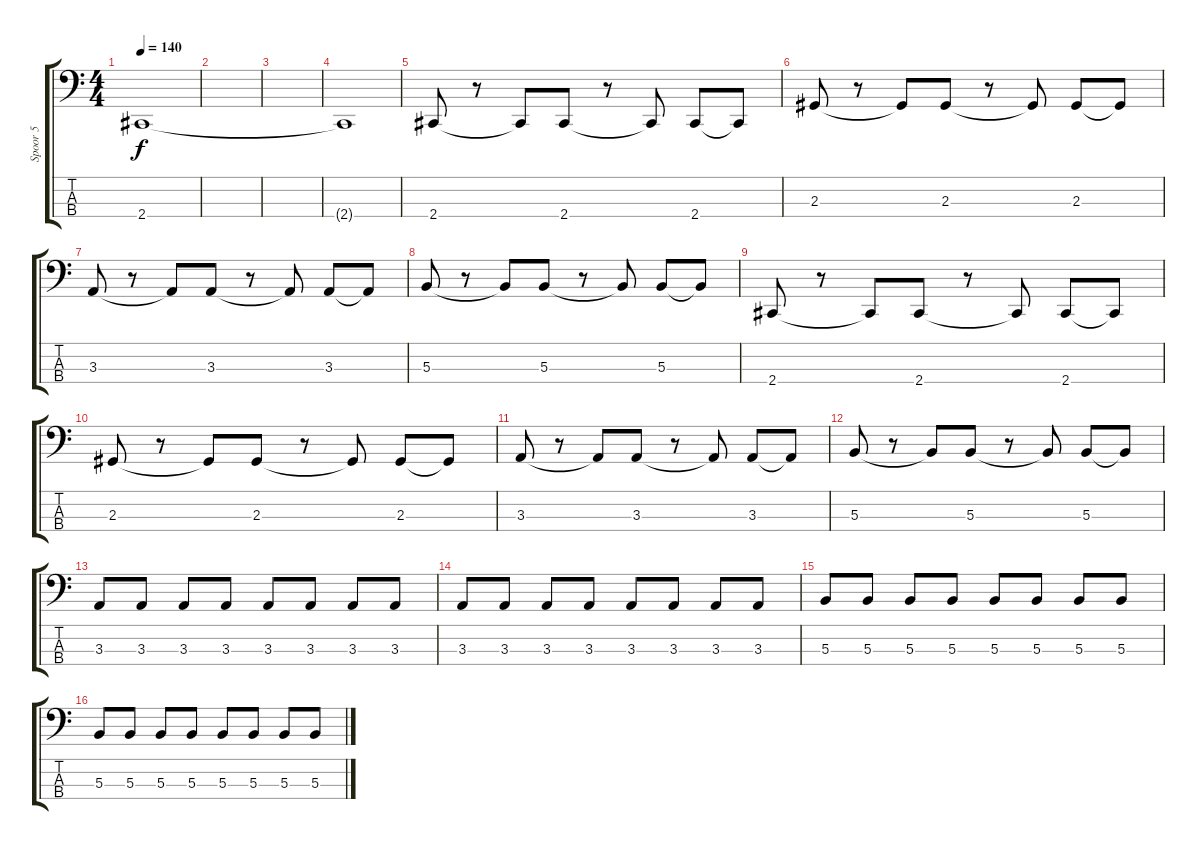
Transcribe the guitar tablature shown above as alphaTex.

\track ("Spoor 5" "Spoor 5") {instrument electricbasspick}
\staff {score tabs}
\tuning (E2 B1 Gb1 B0) {hide}
\ts (4 4)
\tempo 140
\clef f4
\ks c
2.4.1{dy f} |
|
|
2.4{t}.1 |
2.4.8 r.8 2.4{t}.8 2.4.8 r.8 2.4{t}.8 2.4.8 2.4{t}.8 |
2.3.8 r.8 2.3{t}.8 2.3.8 r.8 2.3{t}.8 2.3.8 2.3{t}.8 |
3.3.8 r.8 3.3{t}.8 3.3.8 r.8 3.3{t}.8 3.3.8 3.3{t}.8 |
5.3.8 r.8 5.3{t}.8 5.3.8 r.8 5.3{t}.8 5.3.8 5.3{t}.8 |
2.4.8 r.8 2.4{t}.8 2.4.8 r.8 2.4{t}.8 2.4.8 2.4{t}.8 |
2.3.8 r.8 2.3{t}.8 2.3.8 r.8 2.3{t}.8 2.3.8 2.3{t}.8 |
3.3.8 r.8 3.3{t}.8 3.3.8 r.8 3.3{t}.8 3.3.8 3.3{t}.8 |
5.3.8 r.8 5.3{t}.8 5.3.8 r.8 5.3{t}.8 5.3.8 5.3{t}.8 |
3.3.8 3.3.8 3.3.8 3.3.8 3.3.8 3.3.8 3.3.8 3.3.8 |
3.3.8 3.3.8 3.3.8 3.3.8 3.3.8 3.3.8 3.3.8 3.3.8 |
5.3.8 5.3.8 5.3.8 5.3.8 5.3.8 5.3.8 5.3.8 5.3.8 |
5.3.8 5.3.8 5.3.8 5.3.8 5.3.8 5.3.8 5.3.8 5.3.8
